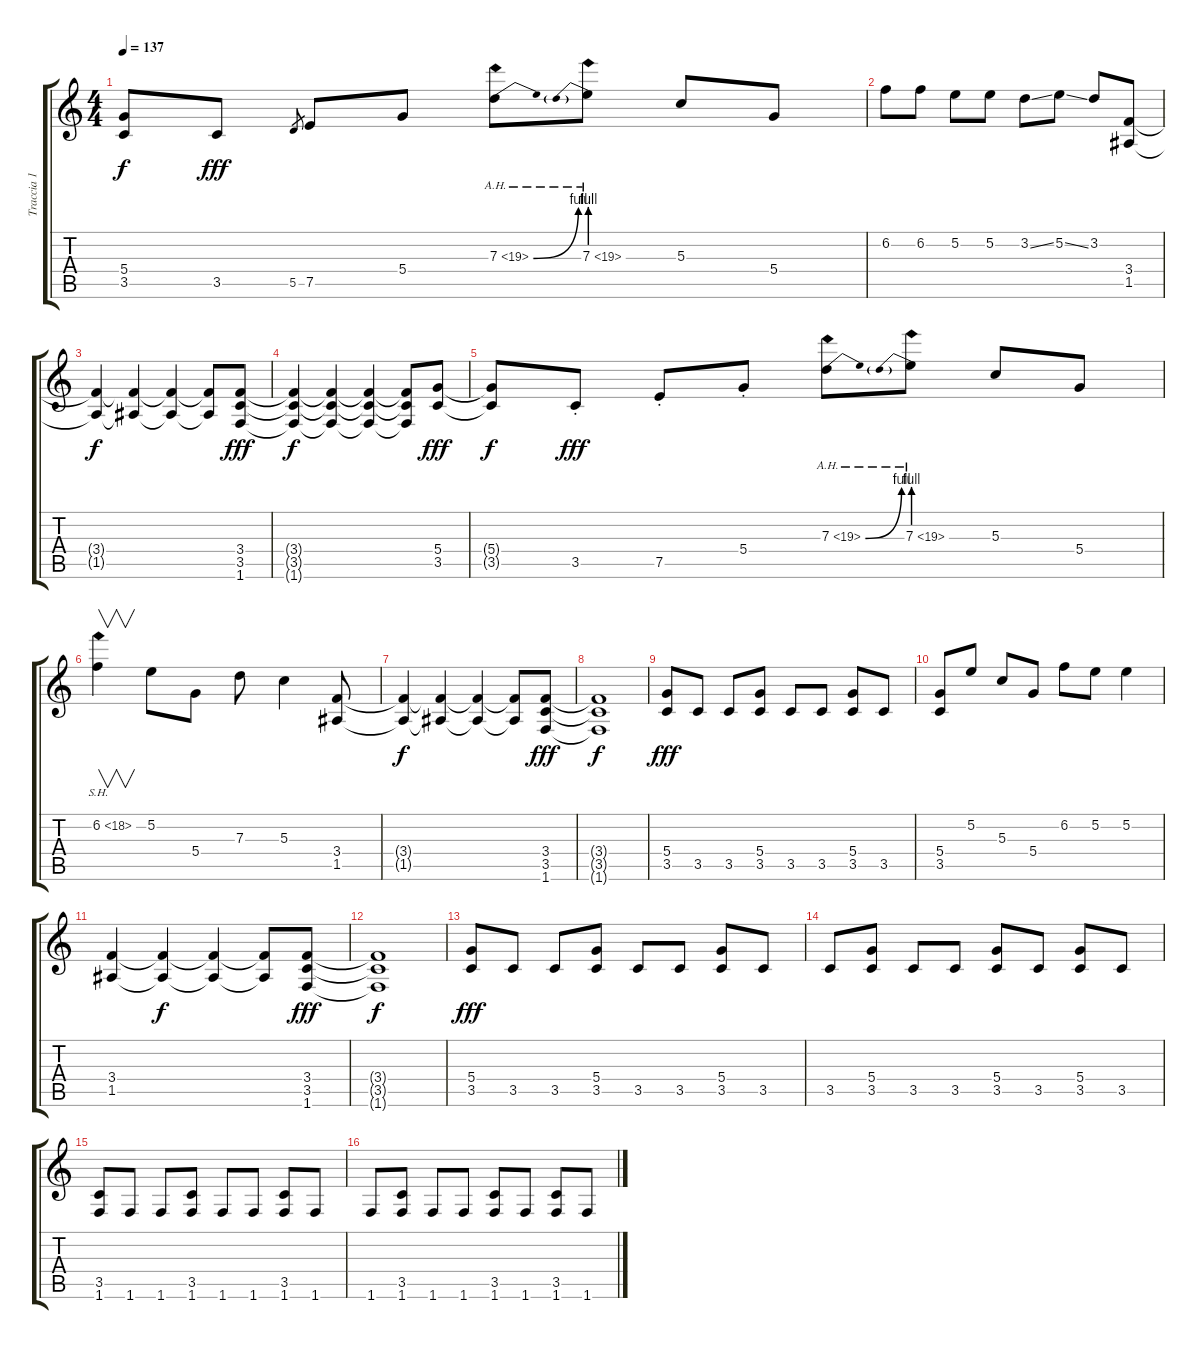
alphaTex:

\track ("Traccia 1" "Traccia 1") {instrument distortionguitar}
\staff {score tabs}
\tuning (E4 B3 G3 D3 A2 E2) {hide}
\ts (4 4)
\tempo 137
\clef g2
\ks c
(5.4{t} 3.5{t}).8{dy f} 3.5.8{dy fff} 5.5.8{gr} 7.5.8 5.4.8 7.3{be (bend 0 0 60 4) ah 12}.8 7.3{be (prebend 0 4 60 4) ah 12}.8 5.3.8 5.4.8 |
6.2.8 6.2.8 5.2.8 5.2.8 3.2{ss}.8 5.2{ss}.8 3.2.8 (3.4 1.5).8 |
(3.4{t} 1.5{t}).4{dy f} (3.4{t} 1.5{t}).4 (3.4{t} 1.5{t}).4 (3.4{t} 1.5{t}).8 (3.4 3.5 1.6).8{dy fff} |
(3.4{t} 3.5{t} 1.6{t}).4{dy f} (3.4{t} 3.5{t} 1.6{t}).4 (3.4{t} 3.5{t} 1.6{t}).4 (3.4{t} 3.5{t} 1.6{t}).8 (5.4 3.5).8{dy fff} |
(5.4{t} 3.5{t}).8{dy f} 3.5{st}.8{dy fff} 7.5{st}.8 5.4{st}.8 7.3{be (bend 0 0 60 4) ah 12}.8 7.3{be (prebend 0 4 60 4) ah 12}.8 5.3.8 5.4.8 |
6.2{sh 12}.4{v} 5.2.8 5.4.8 7.3.8 5.3.4 (3.4 1.5).8 |
(3.4{t} 1.5{t}).4{dy f} (3.4{t} 1.5{t}).4 (3.4{t} 1.5{t}).4 (3.4{t} 1.5{t}).8 (3.4 3.5 1.6).8{dy fff} |
(3.4{t} 3.5{t} 1.6{t}).1{dy f} |
(5.4 3.5).8{dy fff} 3.5.8 3.5.8 (5.4 3.5).8 3.5.8 3.5.8 (5.4 3.5).8 3.5.8 |
(5.4 3.5).8 5.2.8 5.3.8 5.4.8 6.2.8 5.2.8 5.2.4 |
(3.4 1.5).4 (3.4{t} 1.5{t}).4{dy f} (3.4{t} 1.5{t}).4 (3.4{t} 1.5{t}).8 (3.4 3.5 1.6).8{dy fff} |
(3.4{t} 3.5{t} 1.6{t}).1{dy f} |
(5.4 3.5).8{dy fff} 3.5.8 3.5.8 (5.4 3.5).8 3.5.8 3.5.8 (5.4 3.5).8 3.5.8 |
3.5.8 (5.4 3.5).8 3.5.8 3.5.8 (5.4 3.5).8 3.5.8 (5.4 3.5).8 3.5.8 |
(3.5 1.6).8 1.6.8 1.6.8 (3.5 1.6).8 1.6.8 1.6.8 (3.5 1.6).8 1.6.8 |
1.6.8 (3.5 1.6).8 1.6.8 1.6.8 (3.5 1.6).8 1.6.8 (3.5 1.6).8 1.6.8
